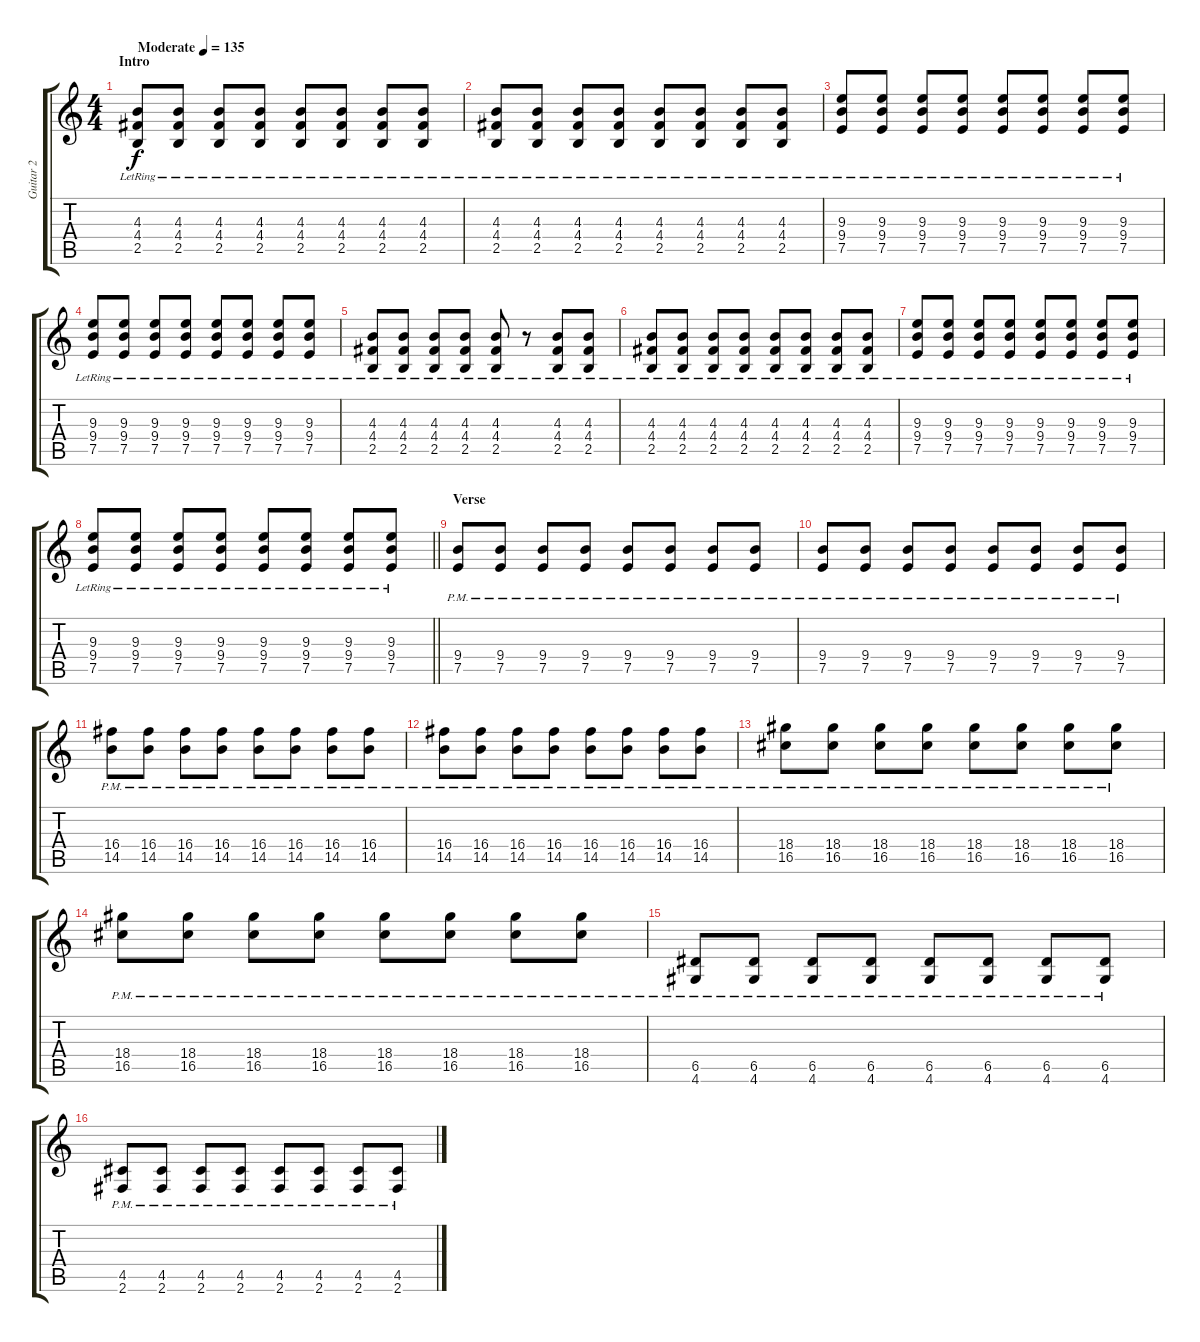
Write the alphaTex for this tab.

\track ("Guitar 2" "Guitar 2") {instrument overdrivenguitar}
\staff {score tabs}
\tuning (E4 B3 G3 D3 A2 E2) {hide}
\ts (4 4)
\section ("" "Intro")
\tempo (135 "Moderate")
\clef g2
\ks c
(4.3{lr} 4.4{lr} 2.5{lr}).8{dy f instrument overdrivenguitar} (4.3{lr} 4.4{lr} 2.5).8 (4.3{lr} 4.4{lr} 2.5{lr}).8 (4.3{lr} 4.4{lr} 2.5{lr}).8 (4.3{lr} 4.4{lr} 2.5{lr}).8 (4.3{lr} 4.4{lr} 2.5{lr}).8 (4.3{lr} 4.4{lr} 2.5{lr}).8 (4.3{lr} 4.4{lr} 2.5{lr}).8 |
(4.3{lr} 4.4{lr} 2.5{lr}).8 (4.3{lr} 4.4{lr} 2.5{lr}).8 (4.3{lr} 4.4{lr} 2.5{lr}).8 (4.3{lr} 4.4{lr} 2.5{lr}).8 (4.3{lr} 4.4{lr} 2.5{lr}).8 (4.3{lr} 4.4{lr} 2.5{lr}).8 (4.3{lr} 4.4{lr} 2.5{lr}).8 (4.3{lr} 4.4{lr} 2.5{lr}).8 |
(9.3{lr} 9.4{lr} 7.5{lr}).8 (9.3{lr} 9.4{lr} 7.5{lr}).8 (9.3{lr} 9.4{lr} 7.5{lr}).8 (9.3{lr} 9.4{lr} 7.5{lr}).8 (9.3{lr} 9.4{lr} 7.5{lr}).8 (9.3{lr} 9.4{lr} 7.5{lr}).8 (9.3{lr} 9.4{lr} 7.5{lr}).8 (9.3{lr} 9.4{lr} 7.5{lr}).8 |
(9.3{lr} 9.4{lr} 7.5{lr}).8 (9.3{lr} 9.4{lr} 7.5{lr}).8 (9.3{lr} 9.4{lr} 7.5{lr}).8 (9.3{lr} 9.4{lr} 7.5{lr}).8 (9.3{lr} 9.4{lr} 7.5{lr}).8 (9.3{lr} 9.4{lr} 7.5{lr}).8 (9.3{lr} 9.4{lr} 7.5{lr}).8 (9.3{lr} 9.4{lr} 7.5{lr}).8 |
(4.3{lr} 4.4{lr} 2.5{lr}).8 (4.3{lr} 4.4{lr} 2.5).8 (4.3{lr} 4.4{lr} 2.5{lr}).8 (4.3{lr} 4.4{lr} 2.5{lr}).8 (4.3{lr} 4.4{lr} 2.5{lr}).8 r.8 (4.3{lr} 4.4{lr} 2.5{lr}).8 (4.3{lr} 4.4{lr} 2.5{lr}).8 |
(4.3{lr} 4.4{lr} 2.5{lr}).8 (4.3{lr} 4.4{lr} 2.5{lr}).8 (4.3{lr} 4.4{lr} 2.5{lr}).8 (4.3{lr} 4.4{lr} 2.5{lr}).8 (4.3{lr} 4.4{lr} 2.5{lr}).8 (4.3{lr} 4.4{lr} 2.5{lr}).8 (4.3{lr} 4.4{lr} 2.5{lr}).8 (4.3{lr} 4.4{lr} 2.5{lr}).8 |
(9.3{lr} 9.4{lr} 7.5{lr}).8 (9.3{lr} 9.4{lr} 7.5{lr}).8 (9.3{lr} 9.4{lr} 7.5{lr}).8 (9.3{lr} 9.4{lr} 7.5{lr}).8 (9.3{lr} 9.4{lr} 7.5{lr}).8 (9.3{lr} 9.4{lr} 7.5{lr}).8 (9.3{lr} 9.4{lr} 7.5{lr}).8 (9.3{lr} 9.4{lr} 7.5{lr}).8 |
\barLineRight lightlight
(9.3{lr} 9.4{lr} 7.5{lr}).8 (9.3{lr} 9.4{lr} 7.5{lr}).8 (9.3{lr} 9.4{lr} 7.5{lr}).8 (9.3{lr} 9.4{lr} 7.5{lr}).8 (9.3{lr} 9.4{lr} 7.5{lr}).8 (9.3{lr} 9.4{lr} 7.5{lr}).8 (9.3{lr} 9.4{lr} 7.5{lr}).8 (9.3{lr} 9.4{lr} 7.5{lr}).8 |
\section ("" "Verse")
(9.4{pm} 7.5{pm}).8 (9.4{pm} 7.5{pm}).8 (9.4{pm} 7.5{pm}).8 (9.4{pm} 7.5{pm}).8 (9.4{pm} 7.5{pm}).8 (9.4{pm} 7.5{pm}).8 (9.4{pm} 7.5{pm}).8 (9.4{pm} 7.5{pm}).8 |
(9.4{pm} 7.5{pm}).8 (9.4{pm} 7.5{pm}).8 (9.4{pm} 7.5{pm}).8 (9.4{pm} 7.5{pm}).8 (9.4{pm} 7.5{pm}).8 (9.4{pm} 7.5{pm}).8 (9.4{pm} 7.5{pm}).8 (9.4{pm} 7.5{pm}).8 |
(16.4{pm} 14.5{pm}).8 (16.4{pm} 14.5{pm}).8 (16.4{pm} 14.5{pm}).8 (16.4{pm} 14.5{pm}).8 (16.4{pm} 14.5{pm}).8 (16.4{pm} 14.5{pm}).8 (16.4{pm} 14.5{pm}).8 (16.4{pm} 14.5{pm}).8 |
(16.4{pm} 14.5{pm}).8 (16.4{pm} 14.5{pm}).8 (16.4{pm} 14.5{pm}).8 (16.4{pm} 14.5{pm}).8 (16.4{pm} 14.5{pm}).8 (16.4{pm} 14.5{pm}).8 (16.4{pm} 14.5{pm}).8 (16.4{pm} 14.5{pm}).8 |
(18.4{pm} 16.5{pm}).8 (18.4{pm} 16.5{pm}).8 (18.4{pm} 16.5{pm}).8 (18.4{pm} 16.5{pm}).8 (18.4{pm} 16.5{pm}).8 (18.4{pm} 16.5{pm}).8 (18.4{pm} 16.5{pm}).8 (18.4{pm} 16.5{pm}).8 |
(18.4{pm} 16.5{pm}).8 (18.4{pm} 16.5{pm}).8 (18.4{pm} 16.5{pm}).8 (18.4{pm} 16.5{pm}).8 (18.4{pm} 16.5{pm}).8 (18.4{pm} 16.5{pm}).8 (18.4{pm} 16.5{pm}).8 (18.4{pm} 16.5{pm}).8 |
(6.5{pm} 4.6{pm}).8 (6.5{pm} 4.6{pm}).8 (6.5{pm} 4.6{pm}).8 (6.5{pm} 4.6{pm}).8 (6.5{pm} 4.6{pm}).8 (6.5{pm} 4.6{pm}).8 (6.5{pm} 4.6{pm}).8 (6.5{pm} 4.6{pm}).8 |
(4.5{pm} 2.6{pm}).8 (4.5{pm} 2.6{pm}).8 (4.5{pm} 2.6{pm}).8 (4.5{pm} 2.6{pm}).8 (4.5{pm} 2.6{pm}).8 (4.5{pm} 2.6{pm}).8 (4.5{pm} 2.6{pm}).8 (4.5{pm} 2.6{pm}).8
